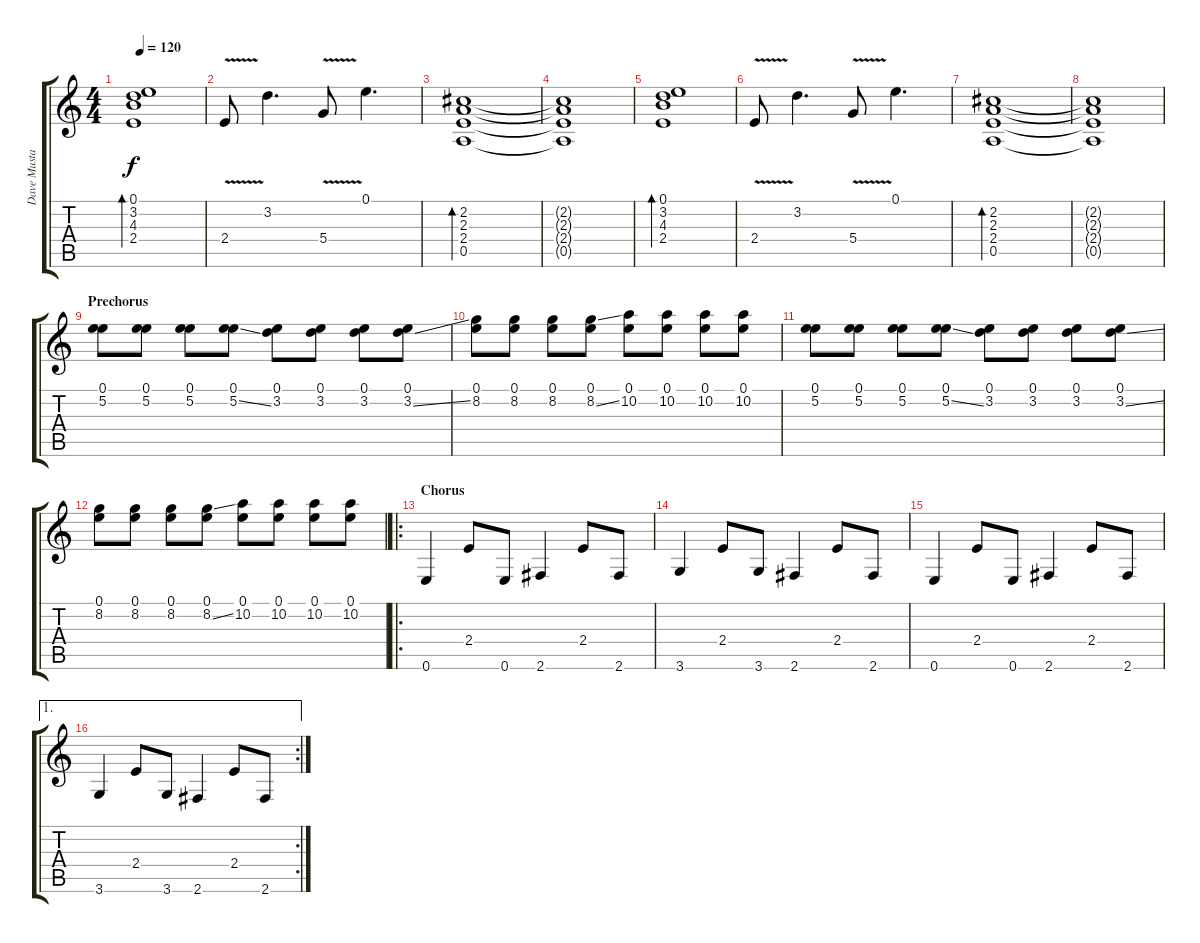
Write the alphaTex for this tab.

\track ("Dave Mustaine" "Dave Musta") {instrument distortionguitar}
\staff {score tabs}
\tuning (E4 B3 G3 D3 A2 E2) {hide}
\ts (4 4)
\tempo 120
\clef g2
\ks c
(0.1 3.2 4.3 2.4).1{bd 240 dy f instrument electricguitarmuted} |
2.4{v}.8 3.2.4{d} 5.4{v}.8 0.1.4{d} |
(2.2 2.3 2.4 0.5).1{bd 240} |
(2.2{t} 2.3{t} 2.4{t} 0.5{t}).1 |
(0.1 3.2 4.3 2.4).1{bd 240 instrument electricguitarmuted} |
2.4{v}.8 3.2.4{d} 5.4{v}.8 0.1.4{d} |
(2.2 2.3 2.4 0.5).1{bd 240} |
(2.2{t} 2.3{t} 2.4{t} 0.5{t}).1 |
\section ("" "Prechorus")
(0.1 5.2).8{instrument distortionguitar} (0.1 5.2).8 (0.1 5.2).8 (0.1 5.2{ss}).8 (0.1 3.2).8 (0.1 3.2).8 (0.1 3.2).8 (0.1 3.2{ss}).8 |
(0.1 8.2).8 (0.1 8.2).8 (0.1 8.2).8 (0.1 8.2{ss}).8 (0.1 10.2).8 (0.1 10.2).8 (0.1 10.2).8 (0.1 10.2).8 |
(0.1 5.2).8{instrument distortionguitar} (0.1 5.2).8 (0.1 5.2).8 (0.1 5.2{ss}).8 (0.1 3.2).8 (0.1 3.2).8 (0.1 3.2).8 (0.1 3.2{ss}).8 |
(0.1 8.2).8 (0.1 8.2).8 (0.1 8.2).8 (0.1 8.2{ss}).8 (0.1 10.2).8 (0.1 10.2).8 (0.1 10.2).8 (0.1 10.2).8 |
\ro
\section ("" "Chorus")
0.6.4 2.4.8 0.6.8 2.6.4 2.4.8 2.6.8 |
3.6.4 2.4.8 3.6.8 2.6.4 2.4.8 2.6.8 |
0.6.4 2.4.8 0.6.8 2.6.4 2.4.8 2.6.8 |
\ae 1
\rc 2
3.6.4 2.4.8 3.6.8 2.6.4 2.4.8 2.6.8
